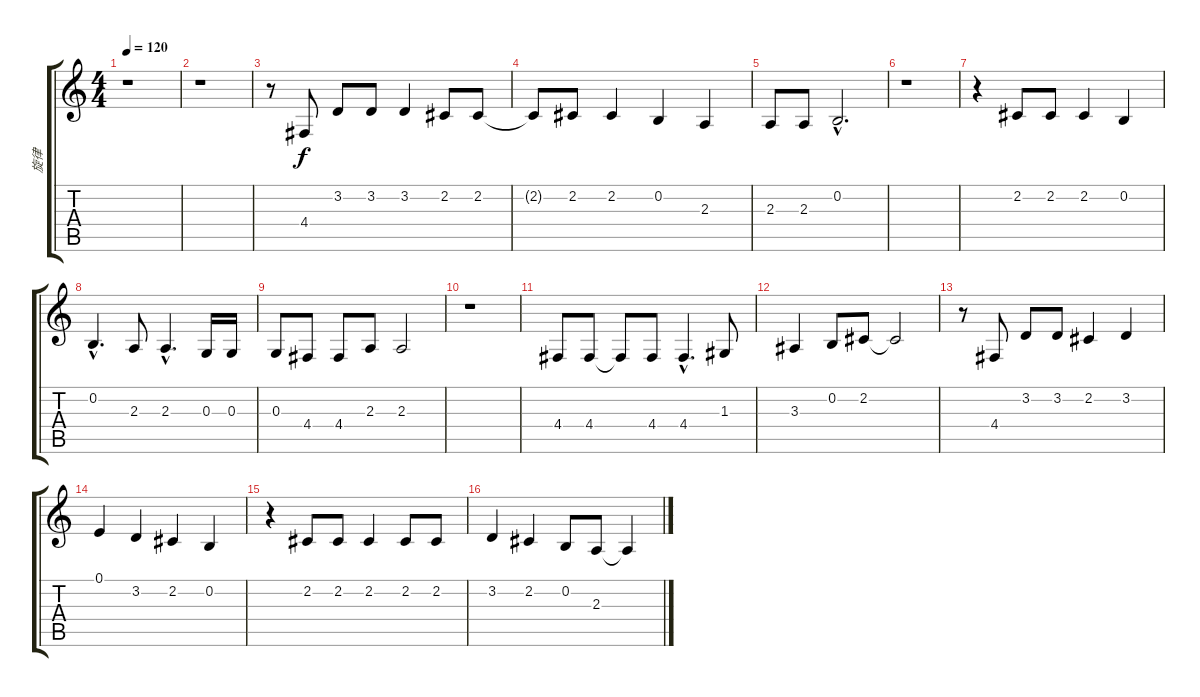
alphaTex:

\track ("旋律" "旋律") {instrument acousticgrandpiano}
\staff {score tabs}
\tuning (E4 B3 G3 D3 A2 E2) {hide}
\ts (4 4)
\tempo 120
\clef g2
\ks c
r.1{dy f instrument acousticgrandpiano} |
r.1 |
r.8 4.4.8 3.2.8 3.2.8 3.2.4 2.2.8 2.2.8 |
2.2{t}.8 2.2.8 2.2.4 0.2.4 2.3.4 |
2.3.8 2.3.8 0.2{hac}.2{d} |
r.1 |
r.4 2.2.8 2.2.8 2.2.4 0.2.4 |
0.2{hac}.4{d} 2.3.8 2.3{hac}.4{d} 0.3.16 0.3.16 |
0.3.8 4.4.8 4.4.8 2.3.8 2.3.2 |
r.1 |
4.4.8 4.4.8 4.4{t}.8 4.4.8 4.4{hac}.4{d} 1.3.8 |
3.3.4 0.2.8 2.2.8 2.2{t}.2 |
r.8 4.4.8 3.2.8 3.2.8 2.2.4 3.2.4 |
0.1.4 3.2.4 2.2.4 0.2.4 |
r.4 2.2.8 2.2.8 2.2.4 2.2.8 2.2.8 |
3.2.4 2.2.4 0.2.8 2.3.8 2.3{t}.4
